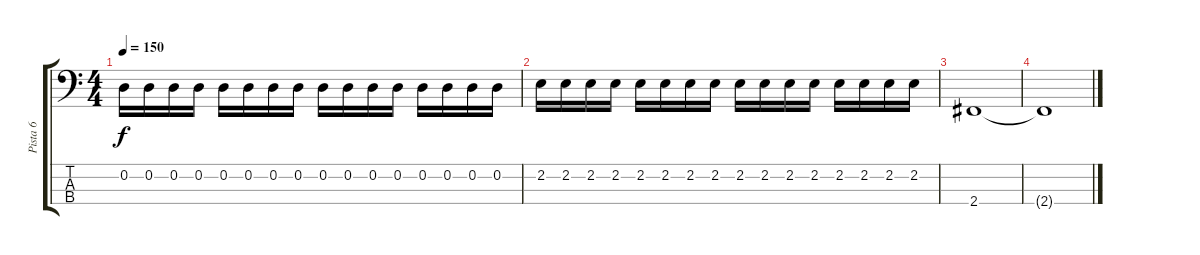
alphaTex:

\track ("Pista 6" "Pista 6") {instrument electricbassfinger}
\staff {score tabs}
\tuning (G2 D2 A1 E1) {hide}
\ts (4 4)
\tempo 150
\clef f4
\ks c
0.2.16{dy f} 0.2.16 0.2.16 0.2.16 0.2.16 0.2.16 0.2.16 0.2.16 0.2.16 0.2.16 0.2.16 0.2.16 0.2.16 0.2.16 0.2.16 0.2.16 |
2.2.16 2.2.16 2.2.16 2.2.16 2.2.16 2.2.16 2.2.16 2.2.16 2.2.16 2.2.16 2.2.16 2.2.16 2.2.16 2.2.16 2.2.16 2.2.16 |
2.4.1 |
2.4{t}.1
